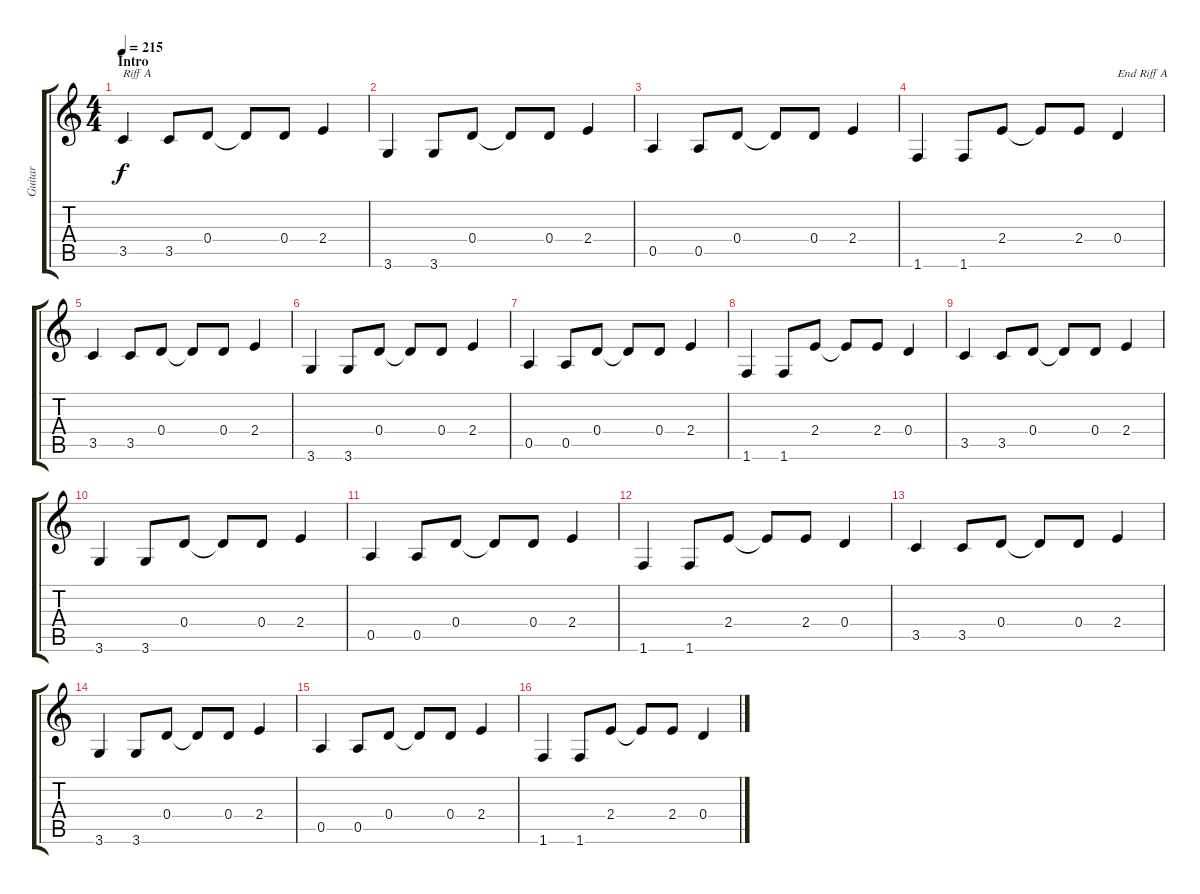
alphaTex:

\track ("Guitar" "Guitar") {instrument distortionguitar}
\staff {score tabs}
\tuning (E4 B3 G3 D3 A2 E2) {hide}
\ts (4 4)
\section ("" "Intro")
\tempo 215
\clef g2
\ks c
3.5.4{txt "Riff A" dy f instrument distortionguitar} 3.5.8 0.4.8 0.4{t}.8 0.4.8 2.4.4 |
3.6.4 3.6.8 0.4.8 0.4{t}.8 0.4.8 2.4.4 |
0.5.4 0.5.8 0.4.8 0.4{t}.8 0.4.8 2.4.4 |
1.6.4 1.6.8 2.4.8 2.4{t}.8 2.4.8 0.4.4{txt "End Riff A"} |
3.5.4 3.5.8 0.4.8 0.4{t}.8 0.4.8 2.4.4 |
3.6.4 3.6.8 0.4.8 0.4{t}.8 0.4.8 2.4.4 |
0.5.4 0.5.8 0.4.8 0.4{t}.8 0.4.8 2.4.4 |
1.6.4 1.6.8 2.4.8 2.4{t}.8 2.4.8 0.4.4 |
3.5.4 3.5.8 0.4.8 0.4{t}.8 0.4.8 2.4.4 |
3.6.4 3.6.8 0.4.8 0.4{t}.8 0.4.8 2.4.4 |
0.5.4 0.5.8 0.4.8 0.4{t}.8 0.4.8 2.4.4 |
1.6.4 1.6.8 2.4.8 2.4{t}.8 2.4.8 0.4.4 |
3.5.4 3.5.8 0.4.8 0.4{t}.8 0.4.8 2.4.4 |
3.6.4 3.6.8 0.4.8 0.4{t}.8 0.4.8 2.4.4 |
0.5.4 0.5.8 0.4.8 0.4{t}.8 0.4.8 2.4.4 |
1.6.4 1.6.8 2.4.8 2.4{t}.8 2.4.8 0.4.4
